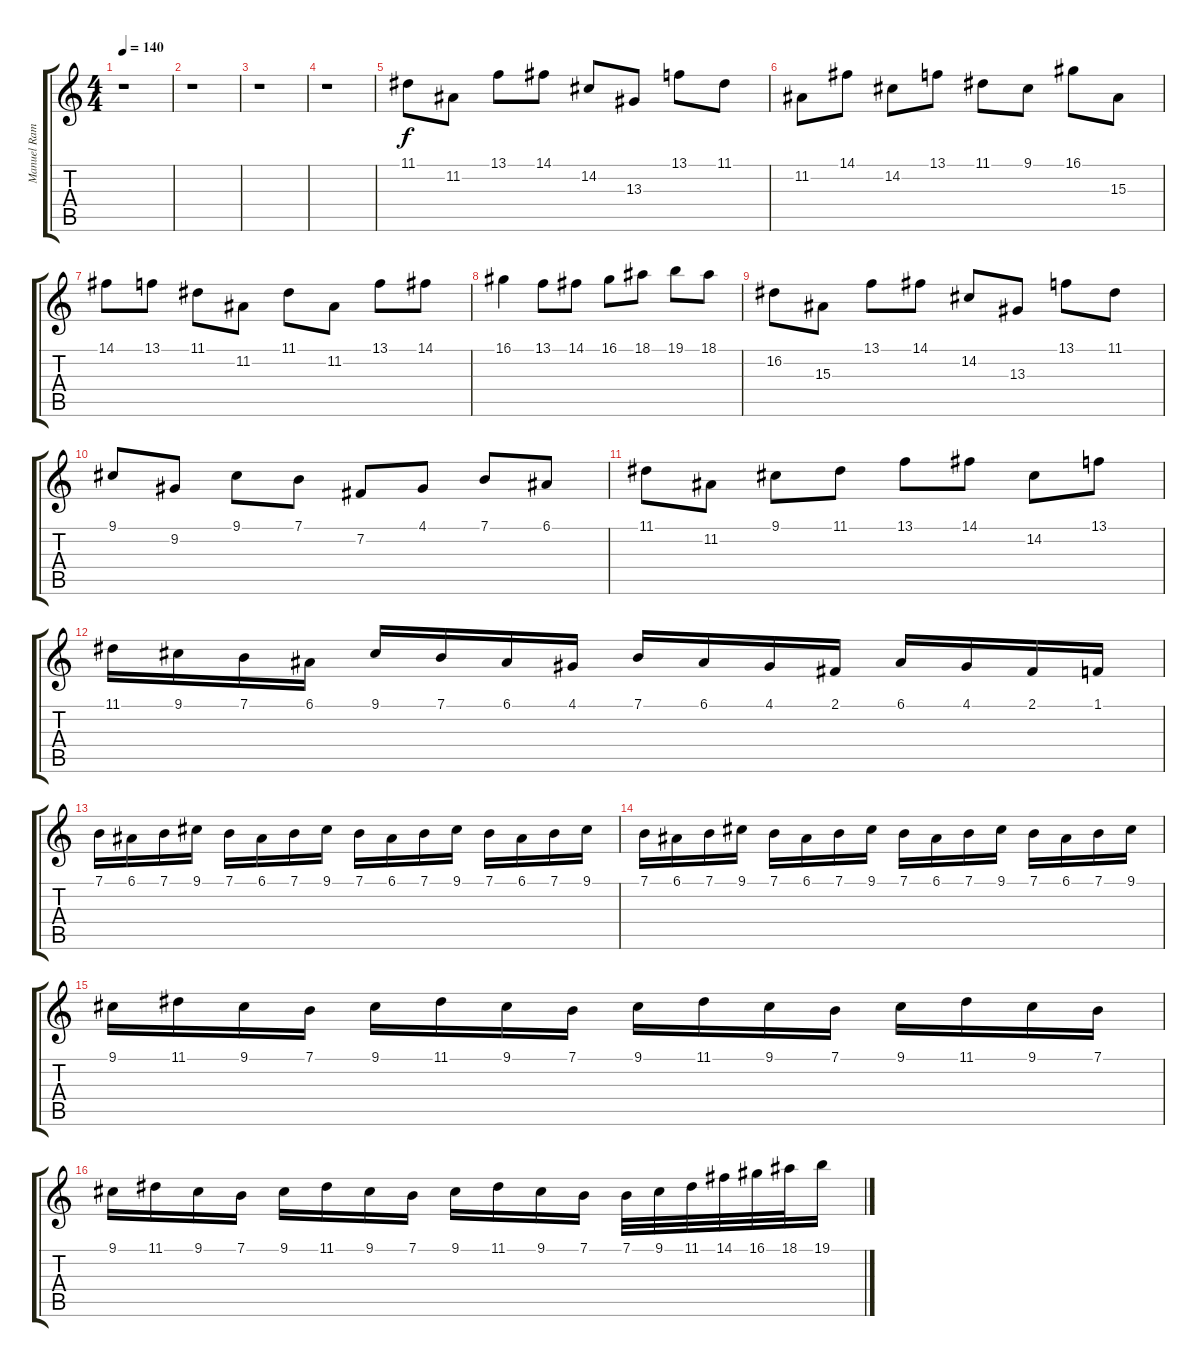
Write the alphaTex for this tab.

\track ("Manuel Ramil" "Manuel Ram") {instrument acousticgrandpiano}
\staff {score tabs}
\tuning (E4 B3 G3 D3 A2 E2) {hide}
\ts (4 4)
\tempo 140
\clef g2
\ks c
r.1{dy f} |
r.1 |
r.1 |
r.1 |
11.1.8{volume 9} 11.2.8 13.1.8 14.1.8 14.2.8 13.3.8 13.1.8 11.1.8 |
11.2.8 14.1.8 14.2.8 13.1.8 11.1.8 9.1.8 16.1.8 15.3.8 |
14.1.8 13.1.8 11.1.8 11.2.8 11.1.8 11.2.8 13.1.8 14.1.8 |
16.1.4 13.1.8 14.1.8 16.1.8 18.1.8 19.1.8 18.1.8 |
16.2.8 15.3.8 13.1.8 14.1.8 14.2.8 13.3.8 13.1.8 11.1.8 |
9.1.8 9.2.8 9.1.8 7.1.8 7.2.8 4.1.8 7.1.8 6.1.8 |
11.1.8 11.2.8 9.1.8 11.1.8 13.1.8 14.1.8 14.2.8 13.1.8 |
11.1.16 9.1.16 7.1.16 6.1.16 9.1.16 7.1.16 6.1.16 4.1.16 7.1.16 6.1.16 4.1.16 2.1.16 6.1.16 4.1.16 2.1.16 1.1.16 |
7.1.16{volume 8} 6.1.16 7.1.16 9.1.16 7.1.16 6.1.16 7.1.16 9.1.16 7.1.16 6.1.16 7.1.16 9.1.16 7.1.16 6.1.16 7.1.16 9.1.16 |
7.1.16 6.1.16 7.1.16 9.1.16 7.1.16 6.1.16 7.1.16 9.1.16 7.1.16 6.1.16 7.1.16 9.1.16 7.1.16 6.1.16 7.1.16 9.1.16 |
9.1.16 11.1.16 9.1.16 7.1.16 9.1.16 11.1.16 9.1.16 7.1.16 9.1.16 11.1.16 9.1.16 7.1.16 9.1.16 11.1.16 9.1.16 7.1.16 |
9.1.16 11.1.16 9.1.16 7.1.16 9.1.16 11.1.16 9.1.16 7.1.16 9.1.16 11.1.16 9.1.16 7.1.16 7.1.32 9.1.32 11.1.32 14.1.32 16.1.32 18.1.32 19.1.16
